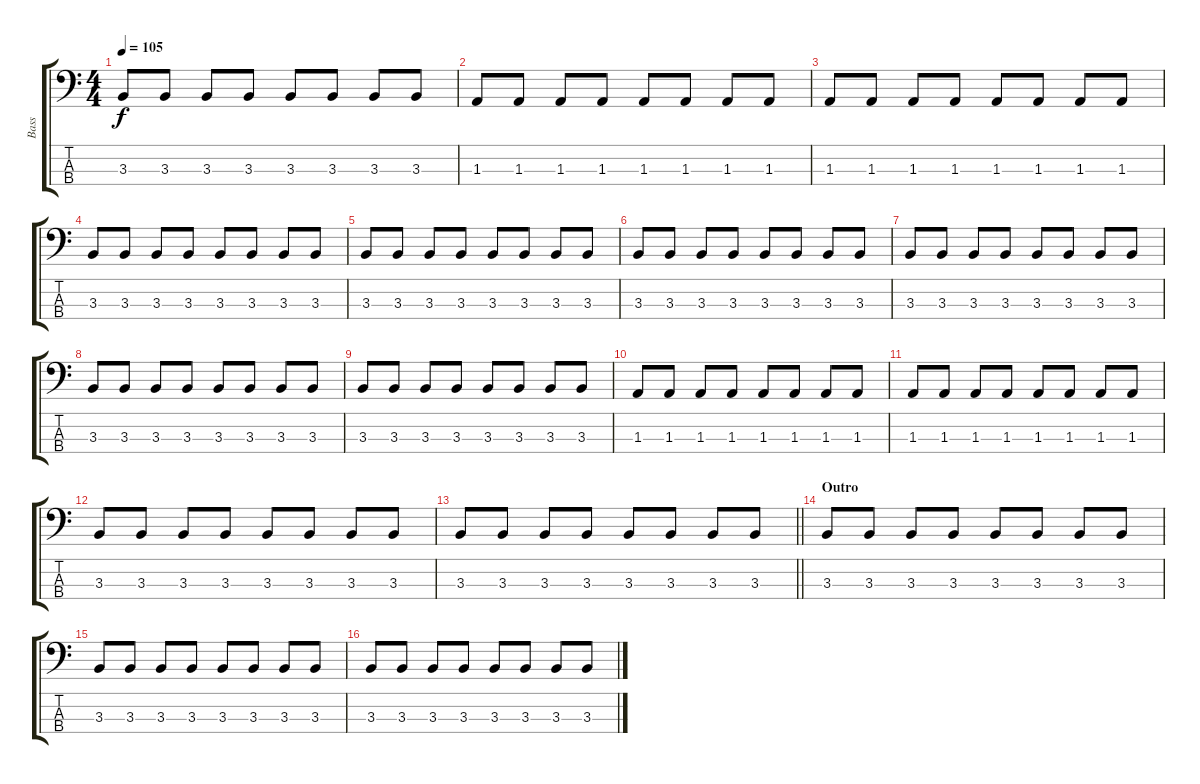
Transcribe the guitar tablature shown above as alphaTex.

\track ("Bass" "Bass") {instrument electricbassfinger}
\staff {score tabs}
\tuning (Gb2 Db2 Ab1 Eb1) {hide}
\ts (4 4)
\tempo 105
\clef f4
\ks c
3.3.8{dy f} 3.3.8 3.3.8 3.3.8 3.3.8 3.3.8 3.3.8 3.3.8 |
1.3.8 1.3.8 1.3.8 1.3.8 1.3.8 1.3.8 1.3.8 1.3.8 |
1.3.8 1.3.8 1.3.8 1.3.8 1.3.8 1.3.8 1.3.8 1.3.8 |
3.3.8 3.3.8 3.3.8 3.3.8 3.3.8 3.3.8 3.3.8 3.3.8 |
3.3.8 3.3.8 3.3.8 3.3.8 3.3.8 3.3.8 3.3.8 3.3.8 |
3.3.8 3.3.8 3.3.8 3.3.8 3.3.8 3.3.8 3.3.8 3.3.8 |
3.3.8 3.3.8 3.3.8 3.3.8 3.3.8 3.3.8 3.3.8 3.3.8 |
3.3.8 3.3.8 3.3.8 3.3.8 3.3.8 3.3.8 3.3.8 3.3.8 |
3.3.8 3.3.8 3.3.8 3.3.8 3.3.8 3.3.8 3.3.8 3.3.8 |
1.3.8 1.3.8 1.3.8 1.3.8 1.3.8 1.3.8 1.3.8 1.3.8 |
1.3.8 1.3.8 1.3.8 1.3.8 1.3.8 1.3.8 1.3.8 1.3.8 |
3.3.8 3.3.8 3.3.8 3.3.8 3.3.8 3.3.8 3.3.8 3.3.8 |
\barLineRight lightlight
3.3.8 3.3.8 3.3.8 3.3.8 3.3.8 3.3.8 3.3.8 3.3.8 |
\section ("" "Outro")
3.3.8 3.3.8 3.3.8 3.3.8 3.3.8 3.3.8 3.3.8 3.3.8 |
3.3.8 3.3.8 3.3.8 3.3.8 3.3.8 3.3.8 3.3.8 3.3.8 |
3.3.8 3.3.8 3.3.8 3.3.8 3.3.8 3.3.8 3.3.8 3.3.8
